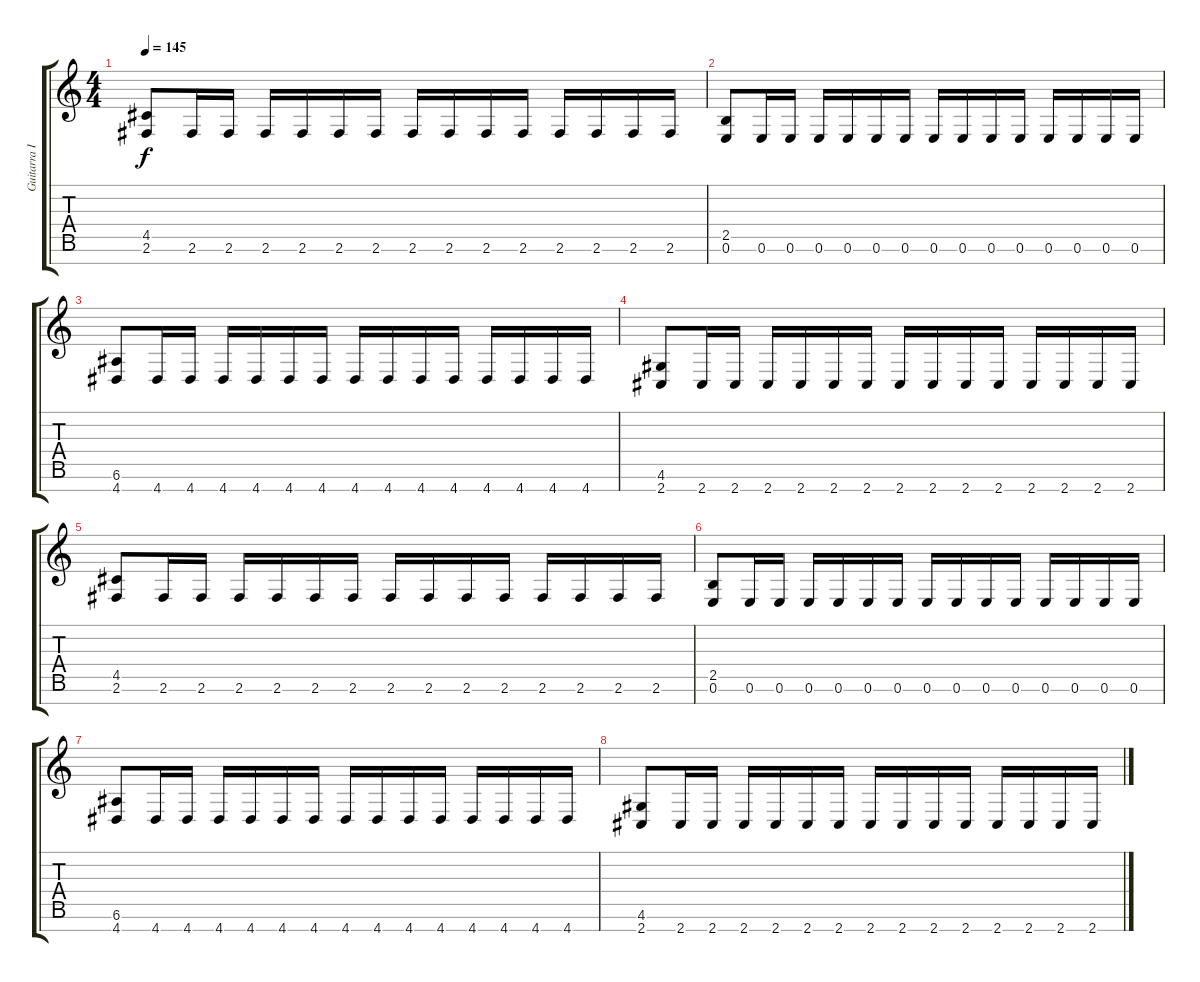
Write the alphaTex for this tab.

\track ("Guitarra III" "Guitarra I") {instrument distortionguitar}
\staff {score tabs}
\tuning (E4 B3 G3 D3 A2 E2 B1) {hide}
\ts (4 4)
\tempo 145
\clef g2
\ks c
(4.5 2.6).8{dy f} 2.6.16 2.6.16 2.6.16 2.6.16 2.6.16 2.6.16 2.6.16 2.6.16 2.6.16 2.6.16 2.6.16 2.6.16 2.6.16 2.6.16 |
(2.5 0.6).8 0.6.16 0.6.16 0.6.16 0.6.16 0.6.16 0.6.16 0.6.16 0.6.16 0.6.16 0.6.16 0.6.16 0.6.16 0.6.16 0.6.16 |
(6.6 4.7).8 4.7.16 4.7.16 4.7.16 4.7.16 4.7.16 4.7.16 4.7.16 4.7.16 4.7.16 4.7.16 4.7.16 4.7.16 4.7.16 4.7.16 |
(4.6 2.7).8 2.7.16 2.7.16 2.7.16 2.7.16 2.7.16 2.7.16 2.7.16 2.7.16 2.7.16 2.7.16 2.7.16 2.7.16 2.7.16 2.7.16 |
(4.5 2.6).8 2.6.16 2.6.16 2.6.16 2.6.16 2.6.16 2.6.16 2.6.16 2.6.16 2.6.16 2.6.16 2.6.16 2.6.16 2.6.16 2.6.16 |
(2.5 0.6).8 0.6.16 0.6.16 0.6.16 0.6.16 0.6.16 0.6.16 0.6.16 0.6.16 0.6.16 0.6.16 0.6.16 0.6.16 0.6.16 0.6.16 |
(6.6 4.7).8 4.7.16 4.7.16 4.7.16 4.7.16 4.7.16 4.7.16 4.7.16 4.7.16 4.7.16 4.7.16 4.7.16 4.7.16 4.7.16 4.7.16 |
(4.6 2.7).8 2.7.16 2.7.16 2.7.16 2.7.16 2.7.16 2.7.16 2.7.16 2.7.16 2.7.16 2.7.16 2.7.16 2.7.16 2.7.16 2.7.16
